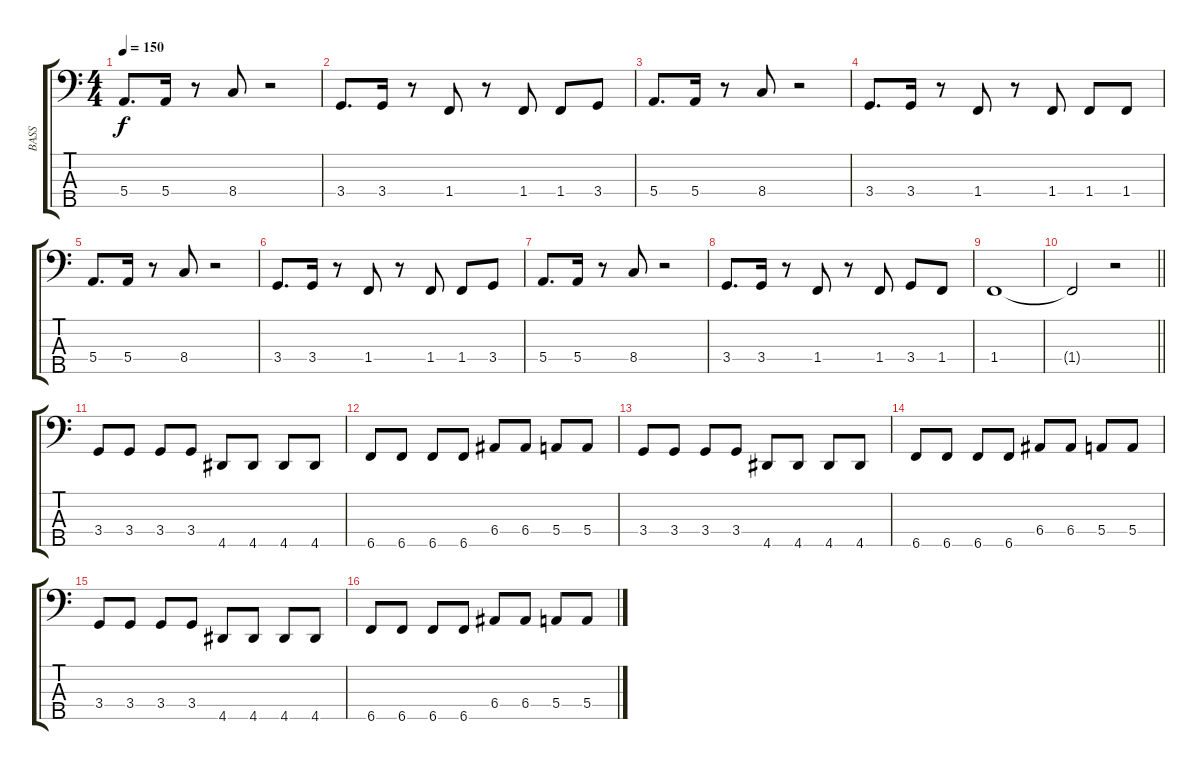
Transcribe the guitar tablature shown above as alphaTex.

\track ("BASS" "BASS") {instrument electricbassfinger}
\staff {score tabs}
\tuning (G2 D2 A1 E1 B0) {hide}
\ts (4 4)
\tempo 150
\clef f4
\ks c
5.4.8{d dy f} 5.4.16 r.8 8.4.8 r.2 |
3.4.8{d} 3.4.16 r.8 1.4.8 r.8 1.4.8 1.4.8 3.4.8 |
5.4.8{d} 5.4.16 r.8 8.4.8 r.2 |
3.4.8{d} 3.4.16 r.8 1.4.8 r.8 1.4.8 1.4.8 1.4.8 |
5.4.8{d} 5.4.16 r.8 8.4.8 r.2 |
3.4.8{d} 3.4.16 r.8 1.4.8 r.8 1.4.8 1.4.8 3.4.8 |
5.4.8{d} 5.4.16 r.8 8.4.8 r.2 |
3.4.8{d} 3.4.16 r.8 1.4.8 r.8 1.4.8 3.4.8 1.4.8 |
1.4.1 |
\barLineRight lightlight
1.4{t}.2 r.2 |
3.4.8 3.4.8 3.4.8 3.4.8 4.5.8 4.5.8 4.5.8 4.5.8 |
6.5.8 6.5.8 6.5.8 6.5.8 6.4.8 6.4.8 5.4.8 5.4.8 |
3.4.8 3.4.8 3.4.8 3.4.8 4.5.8 4.5.8 4.5.8 4.5.8 |
6.5.8 6.5.8 6.5.8 6.5.8 6.4.8 6.4.8 5.4.8 5.4.8 |
3.4.8 3.4.8 3.4.8 3.4.8 4.5.8 4.5.8 4.5.8 4.5.8 |
6.5.8 6.5.8 6.5.8 6.5.8 6.4.8 6.4.8 5.4.8 5.4.8
